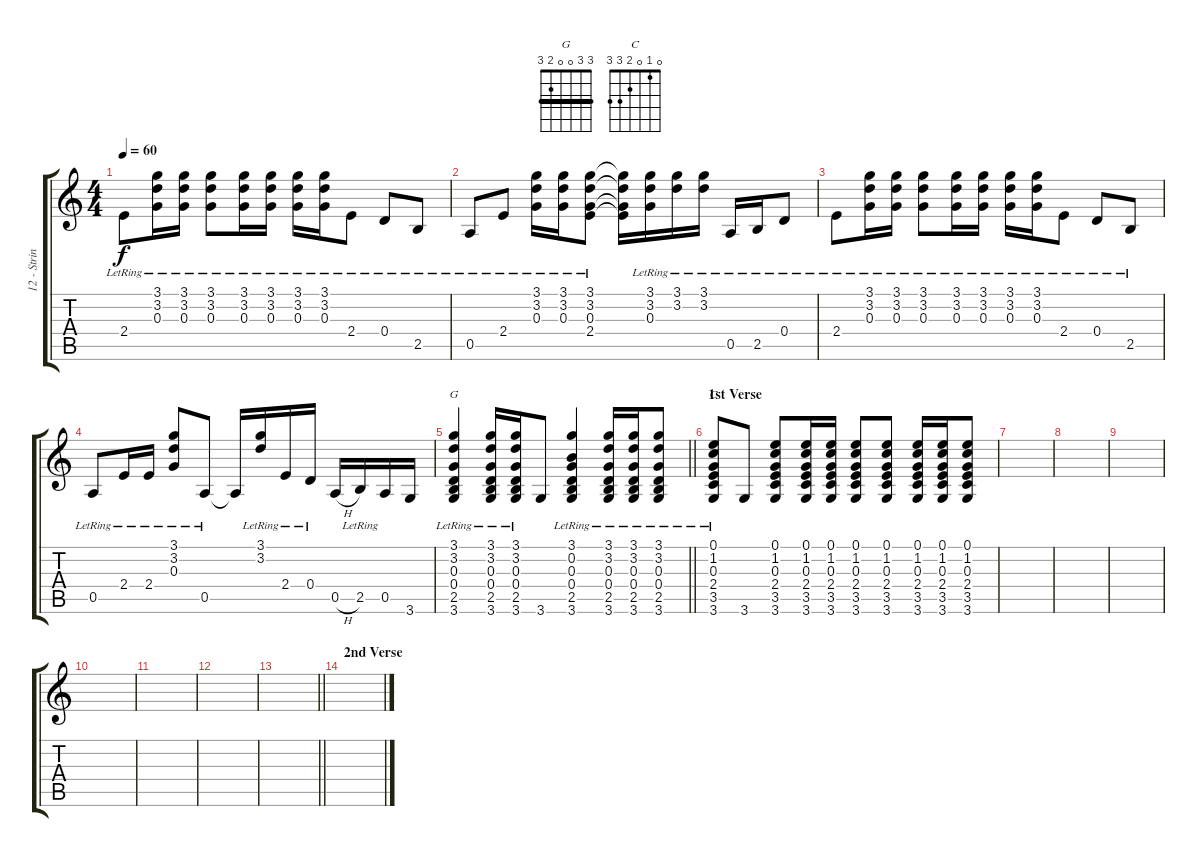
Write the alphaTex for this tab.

\track ("12 - String Acoustic in the Distance" "12 - Strin") {instrument acousticguitarsteel}
\staff {score tabs}
\tuning (E4 B3 G3 D3 A2 E2) {hide}
\chord ("G" 3 3 0 0 2 3) {barre 3}
\chord ("C" 0 1 0 2 3 3)
\ts (4 4)
\tempo 60
\clef g2
\ks c
2.4{lr}.8{dy f} (3.1{lr} 3.2{lr} 0.3{lr}).16 (3.1{lr} 3.2{lr} 0.3{lr}).16 (3.1{lr} 3.2{lr} 0.3{lr}).8 (3.1{lr} 3.2{lr} 0.3{lr}).16 (3.1{lr} 3.2{lr} 0.3{lr}).16 (3.1{lr} 3.2{lr} 0.3{lr}).16 (3.1{lr} 3.2{lr} 0.3{lr}).16 2.4{lr}.8 0.4{lr}.8 2.5{lr}.8 |
0.5{lr}.8 2.4{lr}.8 (3.1{lr} 3.2{lr} 0.3{lr}).16 (3.1{lr} 3.2{lr} 0.3{lr}).16 (3.1{lr} 3.2{lr} 0.3{lr} 2.4{lr}).8 (3.1{t} 3.2{t} 0.3{t} 2.4{t}).16 (3.1{lr} 3.2{lr} 0.3{lr}).16 (3.1{lr} 3.2{lr}).16 (3.1{lr} 3.2{lr}).16 0.5{lr}.16 2.5{lr}.16 0.4{lr}.8 |
2.4{lr}.8 (3.1{lr} 3.2{lr} 0.3{lr}).16 (3.1{lr} 3.2{lr} 0.3{lr}).16 (3.1{lr} 3.2{lr} 0.3{lr}).8 (3.1{lr} 3.2{lr} 0.3{lr}).16 (3.1{lr} 3.2{lr} 0.3{lr}).16 (3.1{lr} 3.2{lr} 0.3{lr}).16 (3.1{lr} 3.2{lr} 0.3{lr}).16 2.4{lr}.8 0.4{lr}.8 2.5{lr}.8 |
0.5{lr}.8 2.4{lr}.16 2.4{lr}.16 (3.1{lr} 3.2{lr} 0.3{lr}).8 0.5{lr}.8 0.5{t}.16 (3.1{lr} 3.2{lr}).16 2.4{lr}.16 0.4{lr}.16 0.5{h}.16 2.5{lr}.16 0.5.16 3.6.16 |
\barLineRight lightlight
(3.1{lr} 3.2{lr} 0.3{lr} 0.4{lr} 2.5{lr} 3.6{lr}).4{ch "G" volume 4} (3.1 3.2{lr} 0.3{lr} 0.4{lr} 2.5{lr} 3.6).16 (3.1 3.2{lr} 0.3{lr} 0.4 2.5 3.6).16 3.6.8 (3.1{lr} 0.2{lr} 0.3{lr} 0.4{lr} 2.5{lr} 3.6{lr}).4 (3.1 3.2 0.3 0.4{lr} 2.5 3.6).16 (3.1{lr} 3.2{lr} 0.3{lr} 0.4{lr} 2.5{lr} 3.6).16 (3.1{lr} 3.2{lr} 0.3{lr} 0.4{lr} 2.5{lr} 3.6{lr}).8 |
\section ("" "1st Verse")
(0.1{lr} 1.2{lr} 0.3{lr} 2.4{lr} 3.5{lr} 3.6).8{ch "C"} 3.6.8 (0.1 1.2 0.3 2.4 3.5 3.6).8 (0.1 1.2 0.3 2.4 3.5 3.6).16 (0.1 1.2 0.3 2.4 3.5 3.6).16 (0.1 1.2 0.3 2.4 3.5 3.6).8 (0.1 1.2 0.3 2.4 3.5 3.6).8 (0.1 1.2 0.3 2.4 3.5 3.6).16 (0.1 1.2 0.3 2.4 3.5 3.6).16 (0.1 1.2 0.3 2.4 3.5 3.6).8 |
|
|
|
|
|
|
\barLineRight lightlight
|
\section ("" "2nd Verse")
